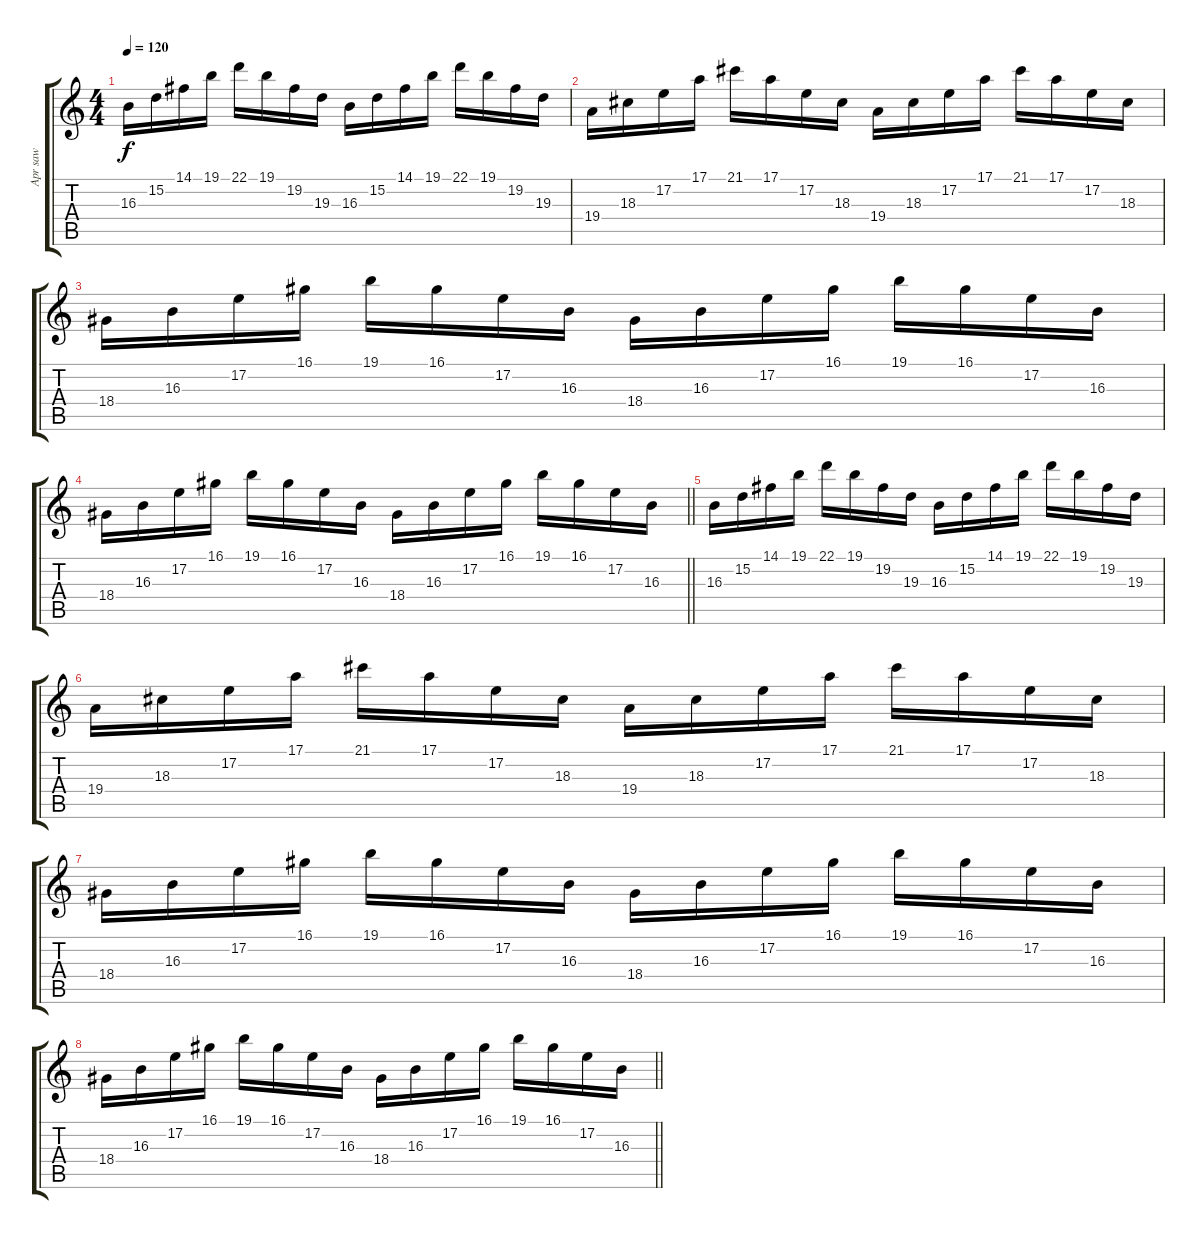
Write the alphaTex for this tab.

\track ("Apr saw" "Apr saw") {instrument lead2sawtooth}
\staff {score tabs}
\tuning (E4 B3 G3 D3 A2 E2) {hide}
\ts (4 4)
\tempo 120
\clef g2
\ks c
16.3.16{dy f} 15.2.16 14.1.16 19.1.16 22.1.16 19.1.16 19.2.16 19.3.16 16.3.16 15.2.16 14.1.16 19.1.16 22.1.16 19.1.16 19.2.16 19.3.16 |
19.4.16 18.3.16 17.2.16 17.1.16 21.1.16 17.1.16 17.2.16 18.3.16 19.4.16 18.3.16 17.2.16 17.1.16 21.1.16 17.1.16 17.2.16 18.3.16 |
18.4.16 16.3.16 17.2.16 16.1.16 19.1.16 16.1.16 17.2.16 16.3.16 18.4.16 16.3.16 17.2.16 16.1.16 19.1.16 16.1.16 17.2.16 16.3.16 |
\barLineRight lightlight
18.4.16 16.3.16 17.2.16 16.1.16 19.1.16 16.1.16 17.2.16 16.3.16 18.4.16 16.3.16 17.2.16 16.1.16 19.1.16 16.1.16 17.2.16 16.3.16 |
16.3.16 15.2.16 14.1.16 19.1.16 22.1.16 19.1.16 19.2.16 19.3.16 16.3.16 15.2.16 14.1.16 19.1.16 22.1.16 19.1.16 19.2.16 19.3.16 |
19.4.16 18.3.16 17.2.16 17.1.16 21.1.16 17.1.16 17.2.16 18.3.16 19.4.16 18.3.16 17.2.16 17.1.16 21.1.16 17.1.16 17.2.16 18.3.16 |
18.4.16 16.3.16 17.2.16 16.1.16 19.1.16 16.1.16 17.2.16 16.3.16 18.4.16 16.3.16 17.2.16 16.1.16 19.1.16 16.1.16 17.2.16 16.3.16 |
\barLineRight lightlight
18.4.16 16.3.16 17.2.16 16.1.16 19.1.16 16.1.16 17.2.16 16.3.16 18.4.16 16.3.16 17.2.16 16.1.16 19.1.16 16.1.16 17.2.16 16.3.16
